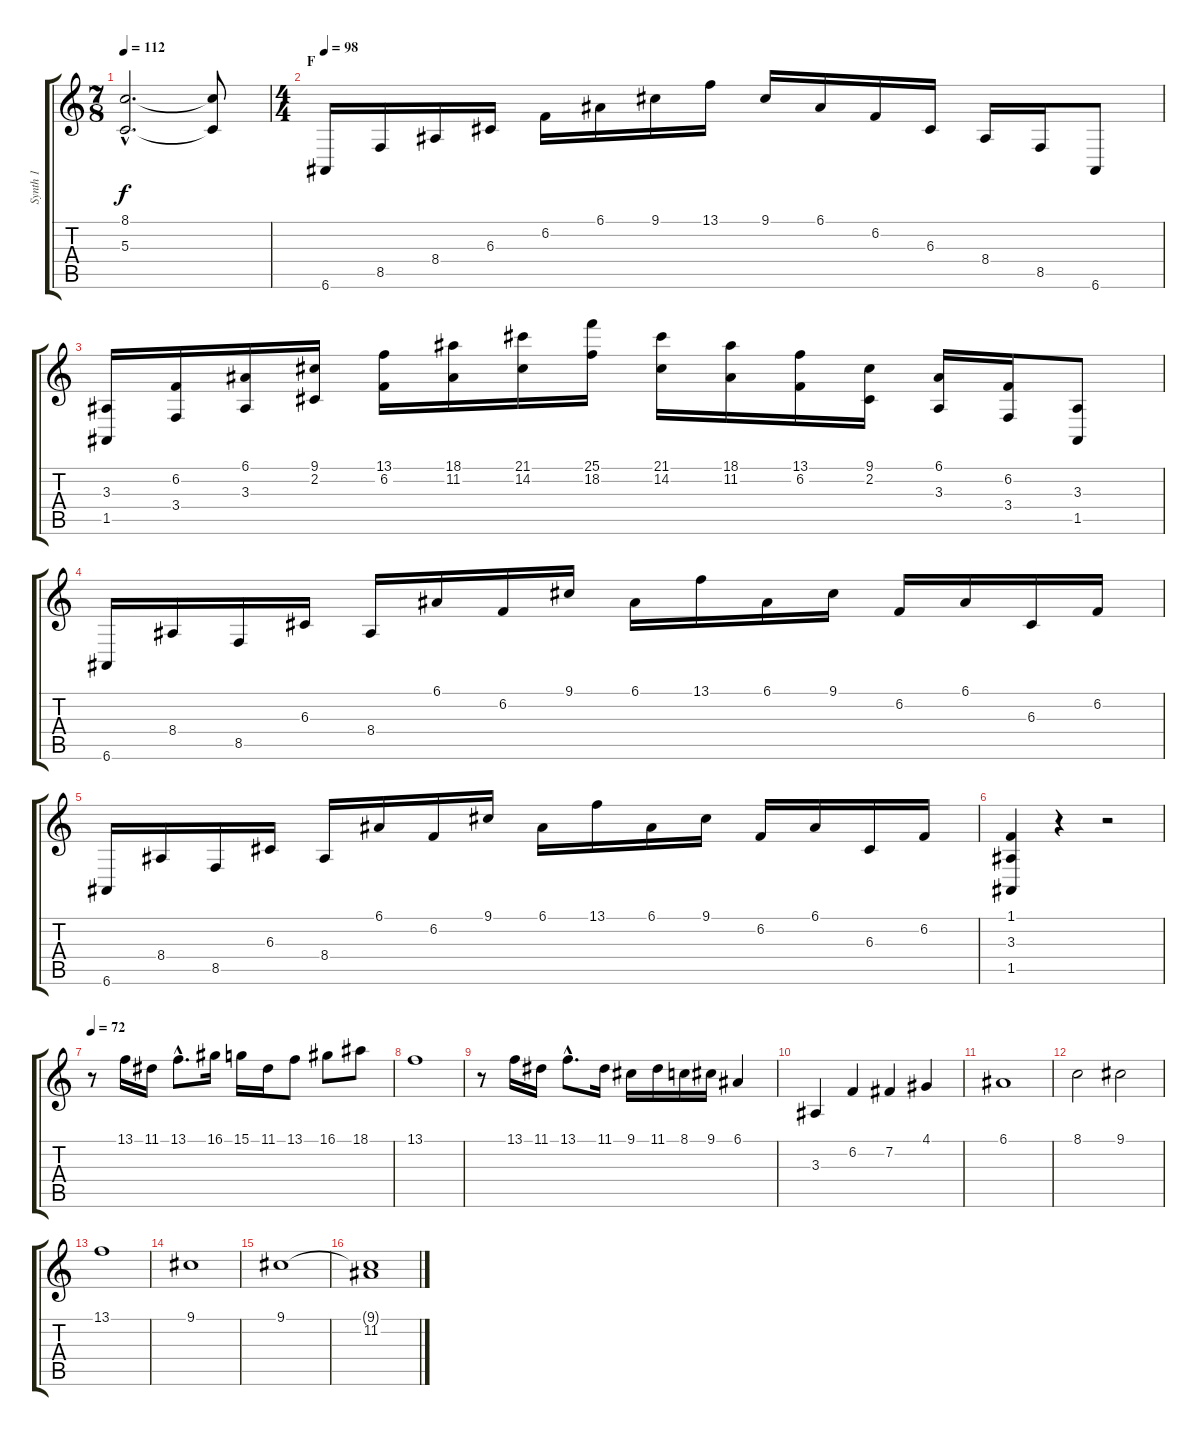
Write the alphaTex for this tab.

\track ("Synth 1" "Synth 1") {instrument fx4atmosphere}
\staff {score tabs}
\tuning (E4 B3 G3 D3 A2 E2) {hide}
\ts (7 8)
\tempo 112
\clef g2
\ks c
(8.1{hac} 5.3{hac}).2{d dy f} (8.1{t} 5.3{t}).8 |
\ts (4 4)
\section ("" "F")
\tempo 98
6.6.16{instrument pizzicatostrings} 8.5.16 8.4.16 6.3.16 6.2.16 6.1.16 9.1.16 13.1.16 9.1.16 6.1.16 6.2.16 6.3.16 8.4.16 8.5.16 6.6.8 |
(3.3 1.5).16 (6.2 3.4).16 (6.1 3.3).16 (9.1 2.2).16 (13.1 6.2).16 (18.1 11.2).16 (21.1 14.2).16 (25.1 18.2).16 (21.1 14.2).16 (18.1 11.2).16 (13.1 6.2).16 (9.1 2.2).16 (6.1 3.3).16 (6.2 3.4).16 (3.3 1.5).8 |
6.6.16 8.4.16 8.5.16 6.3.16 8.4.16 6.1.16 6.2.16 9.1.16 6.1.16 13.1.16 6.1.16 9.1.16 6.2.16 6.1.16 6.3.16 6.2.16 |
6.6.16 8.4.16 8.5.16 6.3.16 8.4.16 6.1.16 6.2.16 9.1.16 6.1.16 13.1.16 6.1.16 9.1.16 6.2.16 6.1.16 6.3.16 6.2.16 |
(1.1 3.3 1.5).4 r.4 r.2 |
\tempo 72
r.8{instrument stringensemble1} 13.1.16 11.1.16 13.1{hac}.8{d} 16.1.16 15.1.16 11.1.16 13.1.8 16.1.8 18.1.8 |
13.1.1 |
r.8 13.1.16 11.1.16 13.1{hac}.8{d} 11.1.16 9.1.16 11.1.16 8.1.16 9.1.16 6.1.4 |
3.3.4 6.2.4 7.2.4 4.1.4 |
6.1.1 |
8.1.2 9.1.2 |
13.1.1 |
9.1.1 |
9.1.1 |
(9.1{t} 11.2).1
